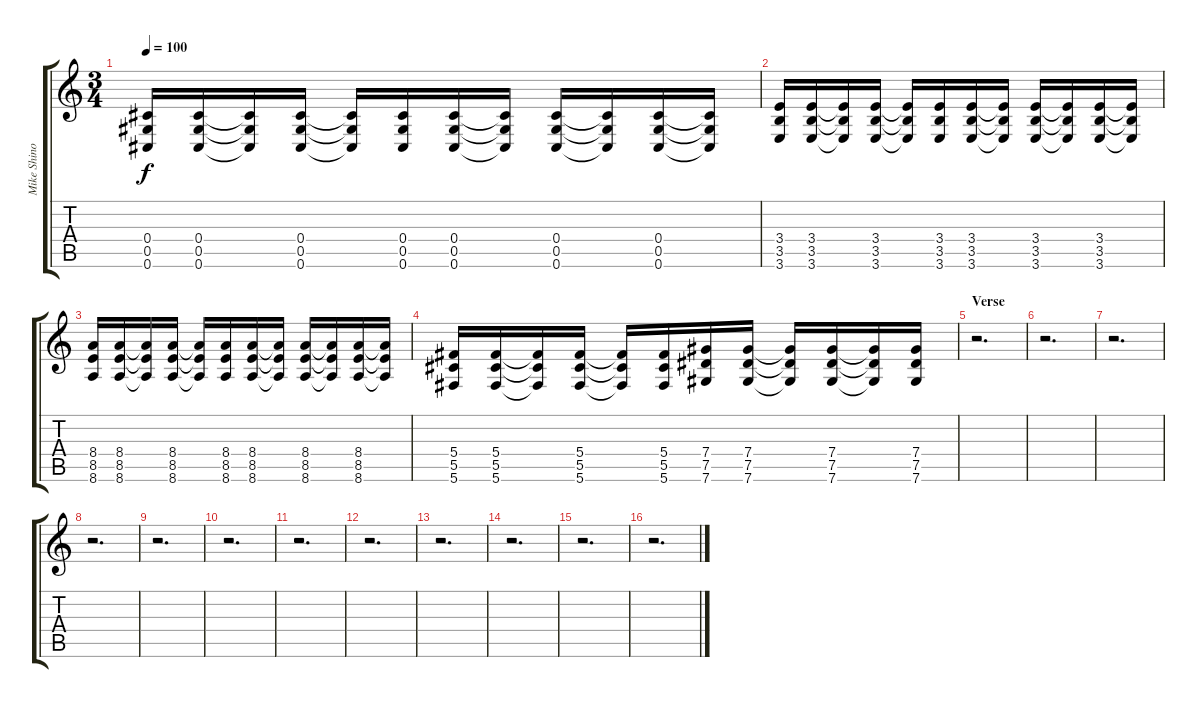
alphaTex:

\track ("Mike Shinoda" "Mike Shino") {instrument distortionguitar}
\staff {score tabs}
\tuning (Eb4 Bb3 Gb3 Db3 Ab2 Db2) {hide}
\ts (3 4)
\tempo 100
\clef g2
\ks c
(0.4 0.5 0.6).16{dy f} (0.4 0.5 0.6).16 (0.4{t} 0.5{t} 0.6{t}).16 (0.4 0.5 0.6).16 (0.4{t} 0.5{t} 0.6{t}).16 (0.4 0.5 0.6).16 (0.4 0.5 0.6).16 (0.4{t} 0.5{t} 0.6{t}).16 (0.4 0.5 0.6).16 (0.4{t} 0.5{t} 0.6{t}).16 (0.4 0.5 0.6).16 (0.4{t} 0.5{t} 0.6{t}).16 |
(3.4 3.5 3.6).16 (3.4 3.5 3.6).16 (3.4{t} 3.5{t} 3.6{t}).16 (3.4 3.5 3.6).16 (3.4{t} 3.5{t} 3.6{t}).16 (3.4 3.5 3.6).16 (3.4 3.5 3.6).16 (3.4{t} 3.5{t} 3.6{t}).16 (3.4 3.5 3.6).16 (3.4{t} 3.5{t} 3.6{t}).16 (3.4 3.5 3.6).16 (3.4{t} 3.5{t} 3.6{t}).16 |
(8.4 8.5 8.6).16 (8.4 8.5 8.6).16 (8.4{t} 8.5{t} 8.6{t}).16 (8.4 8.5 8.6).16 (8.4{t} 8.5{t} 8.6{t}).16 (8.4 8.5 8.6).16 (8.4 8.5 8.6).16 (8.4{t} 8.5{t} 8.6{t}).16 (8.4 8.5 8.6).16 (8.4{t} 8.5{t} 8.6{t}).16 (8.4 8.5 8.6).16 (8.4{t} 8.5{t} 8.6{t}).16 |
(5.4 5.5 5.6).16 (5.4 5.5 5.6).16 (5.4{t} 5.5{t} 5.6{t}).16 (5.4 5.5 5.6).16 (5.4{t} 5.5{t} 5.6{t}).16 (5.4 5.5 5.6).16 (7.4 7.5 7.6).16 (7.4 7.5 7.6).16 (7.4{t} 7.5{t} 7.6{t}).16 (7.4 7.5 7.6).16 (7.4{t} 7.5{t} 7.6{t}).16 (7.4 7.5 7.6).16 |
\section ("" "Verse")
r.2{d} |
r.2{d} |
r.2{d} |
r.2{d} |
r.2{d} |
r.2{d} |
r.2{d} |
r.2{d} |
r.2{d} |
r.2{d} |
r.2{d} |
r.2{d}
